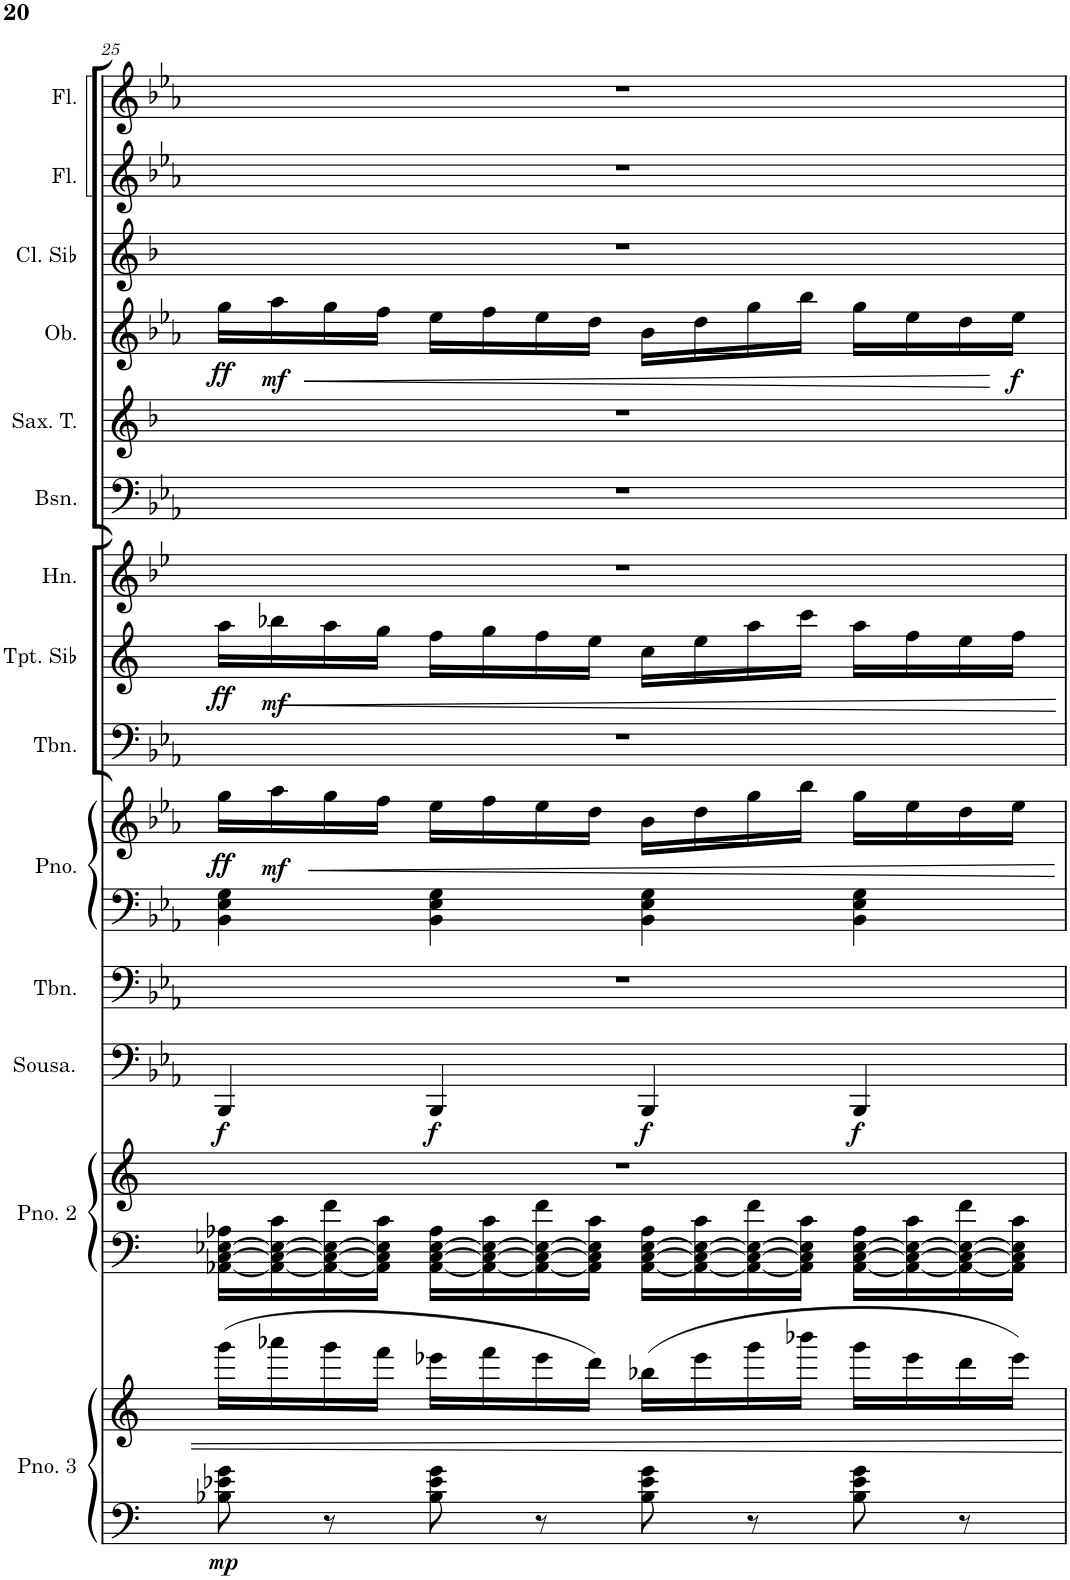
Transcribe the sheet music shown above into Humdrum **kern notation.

**kern	**kern	**dynam	**kern	**kern	**kern	**dynam	**kern	**kern	**kern	**dynam	**kern	**kern	**dynam	**kern	**kern	**kern	**kern	**dynam	**kern	**kern	**kern
*part14	*part14	*part14	*part13	*part13	*part12	*part12	*part11	*part10	*part10	*part10	*part9	*part8	*part8	*part7	*part6	*part5	*part4	*part4	*part3	*part2	*part1
*staff17	*staff16	*staff16/17	*staff15	*staff14	*staff13	*staff13	*staff12	*staff11	*staff10	*staff10/11	*staff9	*staff8	*staff8	*staff7	*staff6	*staff5	*staff4	*staff4	*staff3	*staff2	*staff1
*I"Piano 3	*	*	*I"Piano 2	*	*I"Sousafón	*	*I"Trombone	*I"Piano	*	*	*I"Trombón	*I"Trompeta en Sib	*	*I"Horn	*I"Bassoon	*I"Saxofón tenor	*I"Oboe	*	*I"Clarinete en Sib	*I"Flauta	*I"Flauta
*I'Pno. 3	*	*	*I'Pno. 2	*	*I'Sousa.	*	*I'Tbn.	*I'Pno.	*	*	*I'Tbn.	*I'Tpt. Sib	*	*I'Hn.	*I'Bsn.	*I'Sax. T.	*I'Ob.	*	*I'Cl. Sib	*I'Fl.	*I'Fl.
!!LO:PB:g=z
*clefF4	*clefG2	*	*clefF4	*clefG2	*clefF4	*	*clefF4	*clefF4	*clefG2	*	*clefF4	*clefG2	*	*clefG2	*clefF4	*clefG2	*clefG2	*	*clefG2	*clefG2	*clefG2
*	*	*	*	*	*	*	*	*	*	*	*	*Trd1c2	*	*Trd4c7	*	*Trd8c14	*	*	*Trd1c2	*	*
*k[]	*k[]	*	*k[]	*k[]	*k[b-e-a-]	*	*k[b-e-a-]	*k[b-e-a-]	*k[b-e-a-]	*	*k[b-e-a-]	*k[]	*	*k[b-e-]	*k[b-e-a-]	*k[b-]	*k[b-e-a-]	*	*k[b-]	*k[b-e-a-]	*k[b-e-a-]
*M4/4	*M4/4	*	*M4/4	*M4/4	*M4/4	*	*M4/4	*M4/4	*M4/4	*	*M4/4	*M4/4	*	*M4/4	*M4/4	*M4/4	*M4/4	*	*M4/4	*M4/4	*M4/4
=25	=25	=25	=25	=25	=25	=25	=25	=25	=25	=25	=25	=25	=25	=25	=25	=25	=25	=25	=25	=25	=25
!	!	!LO:DY:b=2	!	!	!	!LO:DY:b	!	!	!	!LO:DY:b	!	!	!LO:DY:b	!	!	!	!	!LO:DY:b	!	!	!
8B-X\ 8e-X\ 8g\	(16ggg\LL	mp	[16AA-X\ [16C\ [16E-X\ 16A-X\LL	1r	4BBB-/	f	1r	4BB-\ 4E-\ 4G\	16gg\LL	ff	1r	16aa\LL	ff	1r	1r	1r	16gg\LL	ff	1r	1r	1r
!	!	!	!	!	!	!	!	!	!	!LO:HP:b	!	!	!LO:HP:b	!	!	!	!	!LO:HP:b	!	!	!
!	!	!	!	!	!	!	!	!	!	!LO:DY:n=1:b	!	!	!LO:DY:n=1:b	!	!	!	!	!LO:DY:n=1:b	!	!	!
.	16aaa-X\	.	16AA-\_ 16C\_ 16E-\_ 16c\	.	.	.	.	.	16aa-\	< mf	.	16bb-X\	< mf	.	.	.	16aa-\	< mf	.	.	.
8r	16ggg\	.	16AA-\_ 16C\_ 16E-\_ 16f\	.	.	.	.	.	16gg\	.	.	16aa\	.	.	.	.	16gg\	.	.	.	.
.	16fff\JJ	.	16AA-\] 16C\] 16E-\] 16c\JJ	.	.	.	.	.	16ff\JJ	.	.	16gg\JJ	.	.	.	.	16ff\JJ	.	.	.	.
!	!	!	!	!	!	!LO:DY:b	!	!	!	!	!	!	!	!	!	!	!	!	!	!	!
8B-\ 8e-\ 8g\	16eee-X\LL	.	[16AA-\ [16C\ [16E-\ 16A-\LL	.	4BBB-/	f	.	4BB-\ 4E-\ 4G\	16ee-\LL	.	.	16ff\LL	.	.	.	.	16ee-\LL	.	.	.	.
.	16fff\	.	16AA-\_ 16C\_ 16E-\_ 16c\	.	.	.	.	.	16ff\	.	.	16gg\	.	.	.	.	16ff\	.	.	.	.
8r	16eee-\	.	16AA-\_ 16C\_ 16E-\_ 16f\	.	.	.	.	.	16ee-\	.	.	16ff\	.	.	.	.	16ee-\	.	.	.	.
.	16ddd\JJ)	.	16AA-\] 16C\] 16E-\] 16c\JJ	.	.	.	.	.	16dd\JJ	.	.	16ee\JJ	.	.	.	.	16dd\JJ	.	.	.	.
!	!	!	!	!	!	!LO:DY:b	!	!	!	!	!	!	!	!	!	!	!	!	!	!	!
8B-\ 8e-\ 8g\	(16bb-X\LL	.	[16AA-\ [16C\ [16E-\ 16A-\LL	.	4BBB-/	f	.	4BB-\ 4E-\ 4G\	16b-\LL	.	.	16cc\LL	.	.	.	.	16b-\LL	.	.	.	.
.	16eee-\	.	16AA-\_ 16C\_ 16E-\_ 16c\	.	.	.	.	.	16dd\	.	.	16ee\	.	.	.	.	16dd\	.	.	.	.
8r	16ggg\	.	16AA-\_ 16C\_ 16E-\_ 16f\	.	.	.	.	.	16gg\	.	.	16aa\	.	.	.	.	16gg\	.	.	.	.
.	16bbb-X\JJ	.	16AA-\] 16C\] 16E-\] 16c\JJ	.	.	.	.	.	16bb-\JJ	.	.	16ccc\JJ	.	.	.	.	16bb-\JJ	.	.	.	.
!	!	!	!	!	!	!LO:DY:b	!	!	!	!	!	!	!	!	!	!	!	!	!	!	!
8B-\ 8e-\ 8g\	16ggg\LL	.	[16AA-\ [16C\ [16E-\ 16A-\LL	.	4BBB-/	f	.	4BB-\ 4E-\ 4G\	16gg\LL	.	.	16aa\LL	.	.	.	.	16gg\LL	.	.	.	.
.	16eee-\	.	16AA-\_ 16C\_ 16E-\_ 16c\	.	.	.	.	.	16ee-\	.	.	16ff\	.	.	.	.	16ee-\	.	.	.	.
8r	16ddd\	.	16AA-\_ 16C\_ 16E-\_ 16f\	.	.	.	.	.	16dd\	.	.	16ee\	.	.	.	.	16dd\	.	.	.	.
!	!	!	!	!	!	!	!	!	!	!	!	!	!	!	!	!	!	!LO:DY:n=2:b	!	!	!
.	16eee-\JJ)	.	16AA-\] 16C\] 16E-\] 16c\JJ	.	.	.	.	.	16ee-\JJ	.	.	16ff\JJ	.	.	.	.	16ee-\JJ	[ f	.	.	.
.	.	.	.	.	.	.	.	.	.	[	.	.	[	.	.	.	.	.	.	.	.
=	=	=	=	=	=	=	=	=	=	=	=	=	=	=	=	=	=	=	=	=	=
*-	*-	*-	*-	*-	*-	*-	*-	*-	*-	*-	*-	*-	*-	*-	*-	*-	*-	*-	*-	*-	*-
